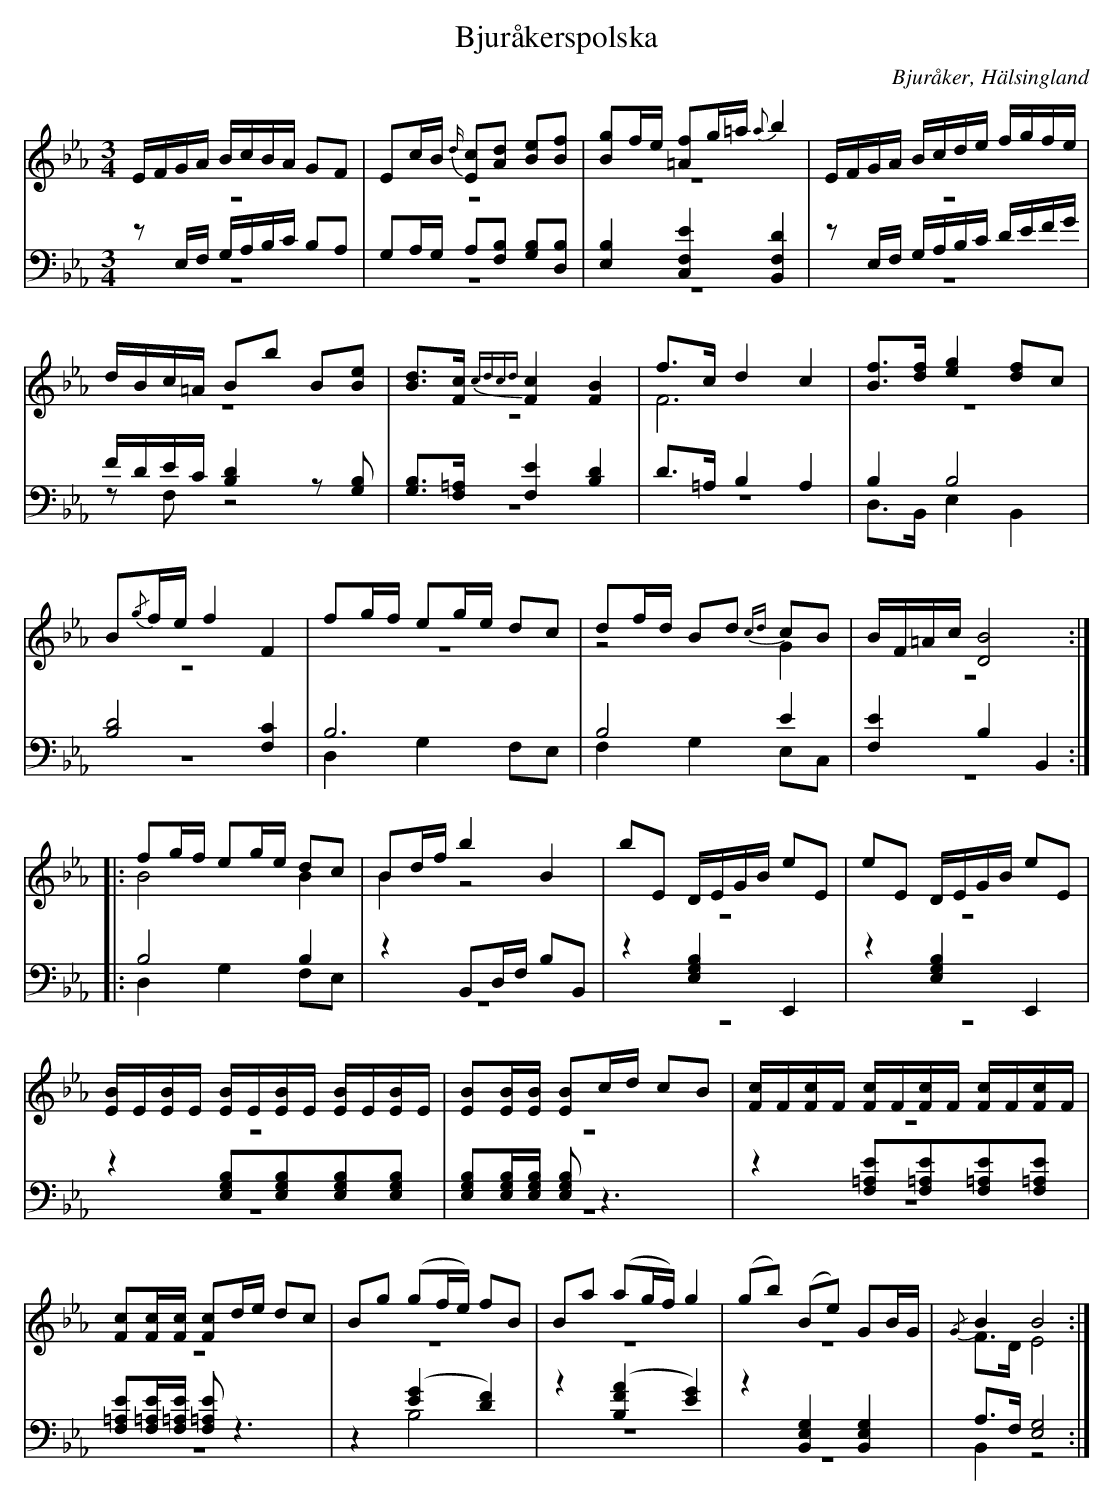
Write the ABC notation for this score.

X:1
T: Bjuråkerspolska
O: Bjuråker, Hälsingland
M: 3/4
L: 1/8
K: Eb
V:1
V:2 merge
V:3
V:4 merge
V:1
E/F/G/A/ B/c/B/A/ GF|Ec/B/ {d/}[Ec][Ad] [Be][Bf]|[Bg]f/e/ [=Af]g/=a/ {a}b2|E/F/G/A/ B/c/d/e/ f/g/f/e/|
d/B/c/=A/ Bb B[Be]|[Bd]>[Fc] {cdcd}[F2c2] [F2B2]|f>c d2 c2|[Bf]>[df] [e2g2] [df]c|
B{/g}f/e/ f2 F2|fg/f/ eg/e/ dc|df/d/ Bd {cd}cB|B/F/=A/c/ [D4B4]:|
|:fg/f/ eg/e/ dc|Bd/f/ b2 B2|bE D/E/G/B/ eE|eE D/E/G/B/ eE|
[E/B/]E/[E/B/]E/ [E/B/]E/[E/B/]E/ [E/B/]E/[E/B/]E/|[EB][E/B/][E/B/] [EB]c/d/ cB|[F/c/]F/[F/c/]F/ [F/c/]F/[F/c/]F/ [F/c/]F/[F/c/]F/|[Fc][F/c/][F/c/] [Fc]d/e/ dc|Bg (gf/e/) fB|Ba (ag/f/) g2|(gb) (Be) GB/G/|{/G}B2 B4:|
V:2
z6|z6|z6|z6|
z6|z6|F6|z6|
z6|z6|z4 G2|z6:|
|:B4 B2|B2 z4|z6|z6|
z6|z6|z6|z6|
z6|z6|z6|F>D E4:|
V:3 clef=bass
zE,/F,/ G,/A,/B,/C/ B,A,|G,A,/G,/ A,[F,B,] [G,B,][D,B,]|[E,2B,2] [C,2F,2E2] [B,,2F,2D2]|zE,/F,/ G,/A,/B,/C/ D/E/F/G/|
F/D/E/C/ [B,2D2]z[G,B,]|[G,B,]>[F,=A,] [F,2E2] [B,2D2]|D>=A, B,2 A,2|B,2 B,4|
[B,4D4] [F,2C2]|B,6|B,4 E2|[F,2E2] B,2 B,,2:|
|:B,4 B,2|z2 B,,D,/F,/ B,B,,|z2 [E,2G,2B,2] E,,2|z2 [E,2G,2B,2] E,,2|
z2 [E,G,B,][E,G,B,][E,G,B,][E,G,B,]|[E,G,B,][E,/G,/B,/][E,/G,/B,/] [E,G,B,] z3|z2 [F,=A,E][F,=A,E][F,=A,E][F,=A,E]|[F,=A,E][F,/=A,/E/][F,/=A,/E/] [F,=A,E] z3|
z2 ([E2G2] [D2F2])|z2 ([B,2F2A2] [E2G2])|z2 [B,,2E,2G,2] [B,,2E,2G,2]|A,>F, [E,4G,4]:|
V:4  clef=bass
z6|z6|z6|z6|
zF, z4|z6|z6|D,>B,, E,2 B,,2|
z6|D,2 G,2 F,E,|F,2 G,2 E,C,|z6:|
|:D,2 G,2 F,E,|z6|z6|z6|
z6|z6|z6|z6|
z2 B,4|z6|z6|B,,2 z4:|
